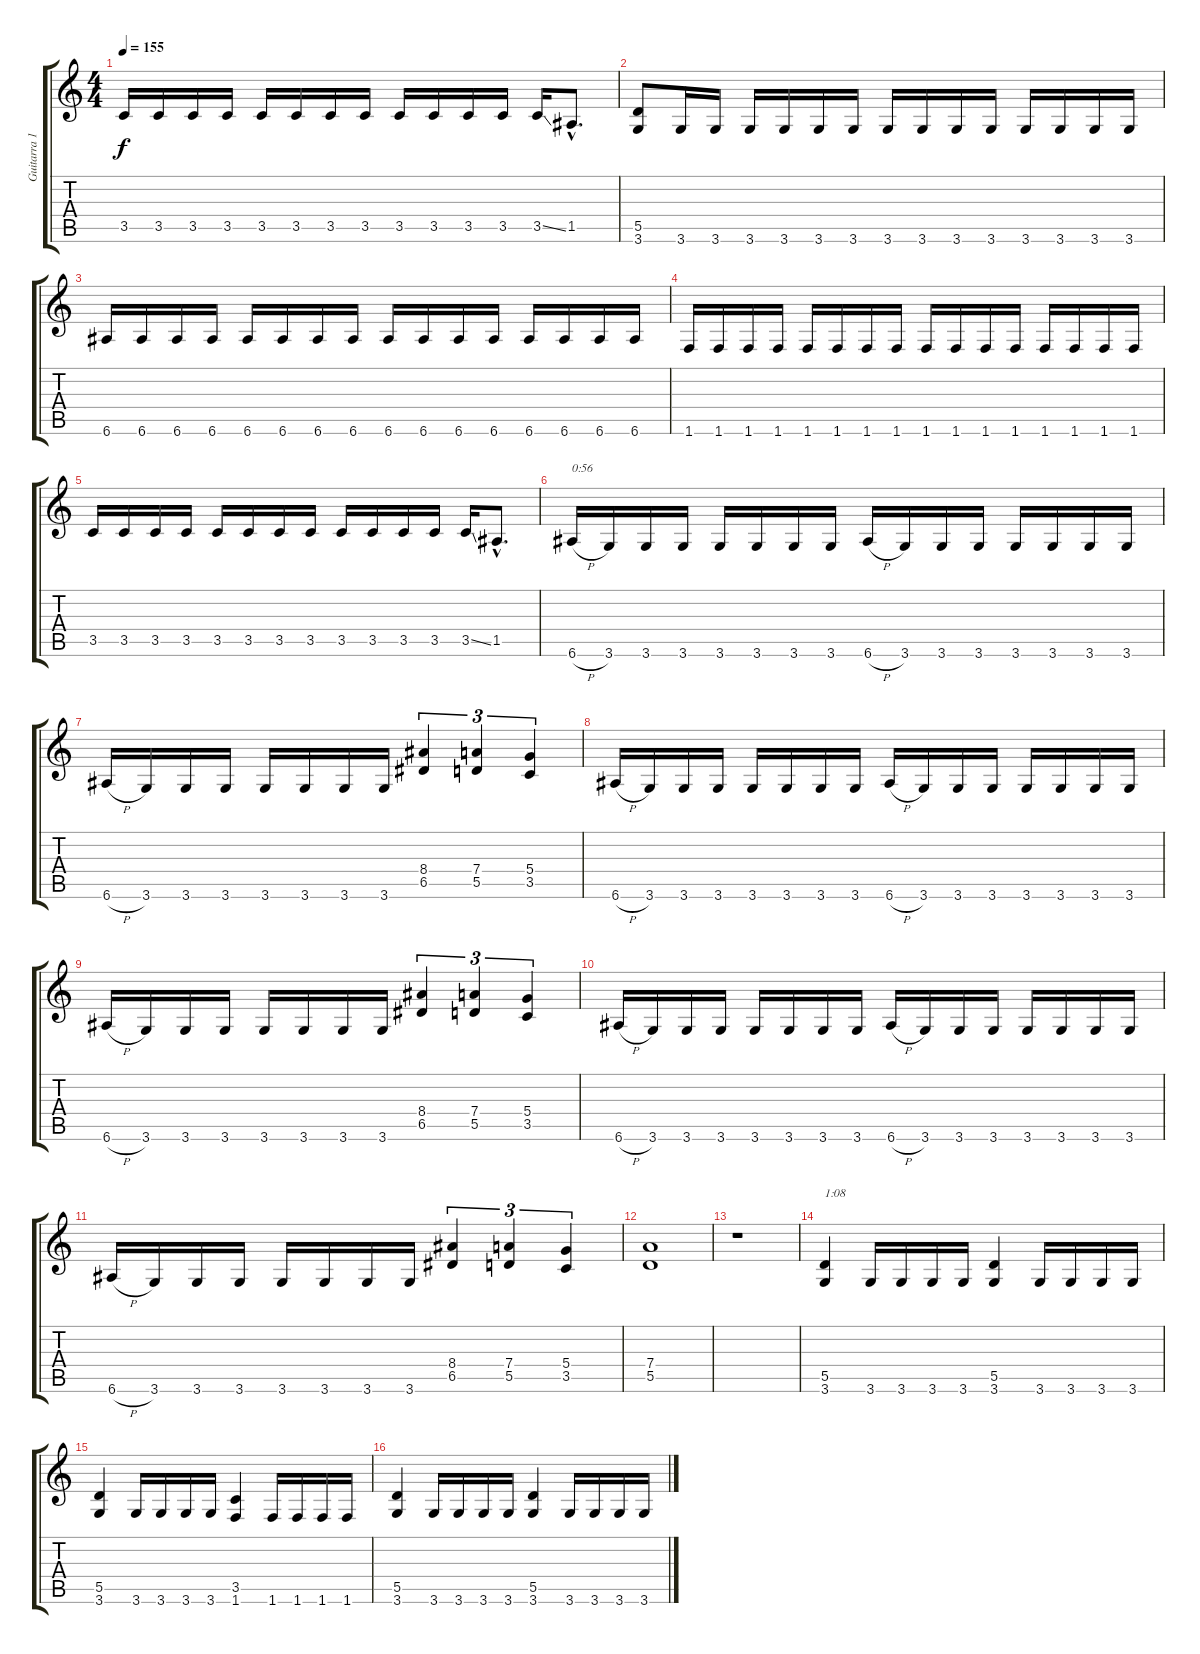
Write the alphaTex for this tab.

\track ("Guitarra 1" "Guitarra 1") {instrument distortionguitar}
\staff {score tabs}
\tuning (E4 B3 G3 D3 A2 E2) {hide}
\ts (4 4)
\tempo 155
\clef g2
\ks c
3.5.16{dy f} 3.5.16 3.5.16 3.5.16 3.5.16 3.5.16 3.5.16 3.5.16 3.5.16 3.5.16 3.5.16 3.5.16 3.5{ss}.16 1.5{hac}.8{d} |
(5.5 3.6).8 3.6.16 3.6.16 3.6.16 3.6.16 3.6.16 3.6.16 3.6.16 3.6.16 3.6.16 3.6.16 3.6.16 3.6.16 3.6.16 3.6.16 |
6.6.16 6.6.16 6.6.16 6.6.16 6.6.16 6.6.16 6.6.16 6.6.16 6.6.16 6.6.16 6.6.16 6.6.16 6.6.16 6.6.16 6.6.16 6.6.16 |
1.6.16 1.6.16 1.6.16 1.6.16 1.6.16 1.6.16 1.6.16 1.6.16 1.6.16 1.6.16 1.6.16 1.6.16 1.6.16 1.6.16 1.6.16 1.6.16 |
3.5.16 3.5.16 3.5.16 3.5.16 3.5.16 3.5.16 3.5.16 3.5.16 3.5.16 3.5.16 3.5.16 3.5.16 3.5{ss}.16 1.5{hac}.8{d} |
6.6{h}.16{txt "0:56"} 3.6.16 3.6.16 3.6.16 3.6.16 3.6.16 3.6.16 3.6.16 6.6{h}.16 3.6.16 3.6.16 3.6.16 3.6.16 3.6.16 3.6.16 3.6.16 |
6.6{h}.16 3.6.16 3.6.16 3.6.16 3.6.16 3.6.16 3.6.16 3.6.16 (8.4 6.5).4{tu (3 2)} (7.4 5.5).4{tu (3 2)} (5.4 3.5).4{tu (3 2)} |
6.6{h}.16 3.6.16 3.6.16 3.6.16 3.6.16 3.6.16 3.6.16 3.6.16 6.6{h}.16 3.6.16 3.6.16 3.6.16 3.6.16 3.6.16 3.6.16 3.6.16 |
6.6{h}.16 3.6.16 3.6.16 3.6.16 3.6.16 3.6.16 3.6.16 3.6.16 (8.4 6.5).4{tu (3 2)} (7.4 5.5).4{tu (3 2)} (5.4 3.5).4{tu (3 2)} |
6.6{h}.16 3.6.16 3.6.16 3.6.16 3.6.16 3.6.16 3.6.16 3.6.16 6.6{h}.16 3.6.16 3.6.16 3.6.16 3.6.16 3.6.16 3.6.16 3.6.16 |
6.6{h}.16 3.6.16 3.6.16 3.6.16 3.6.16 3.6.16 3.6.16 3.6.16 (8.4 6.5).4{tu (3 2)} (7.4 5.5).4{tu (3 2)} (5.4 3.5).4{tu (3 2)} |
(7.4 5.5).1 |
r.1 |
(5.5 3.6).4{txt "1:08"} 3.6.16 3.6.16 3.6.16 3.6.16 (5.5 3.6).4 3.6.16 3.6.16 3.6.16 3.6.16 |
(5.5 3.6).4 3.6.16 3.6.16 3.6.16 3.6.16 (3.5 1.6).4 1.6.16 1.6.16 1.6.16 1.6.16 |
(5.5 3.6).4 3.6.16 3.6.16 3.6.16 3.6.16 (5.5 3.6).4 3.6.16 3.6.16 3.6.16 3.6.16
